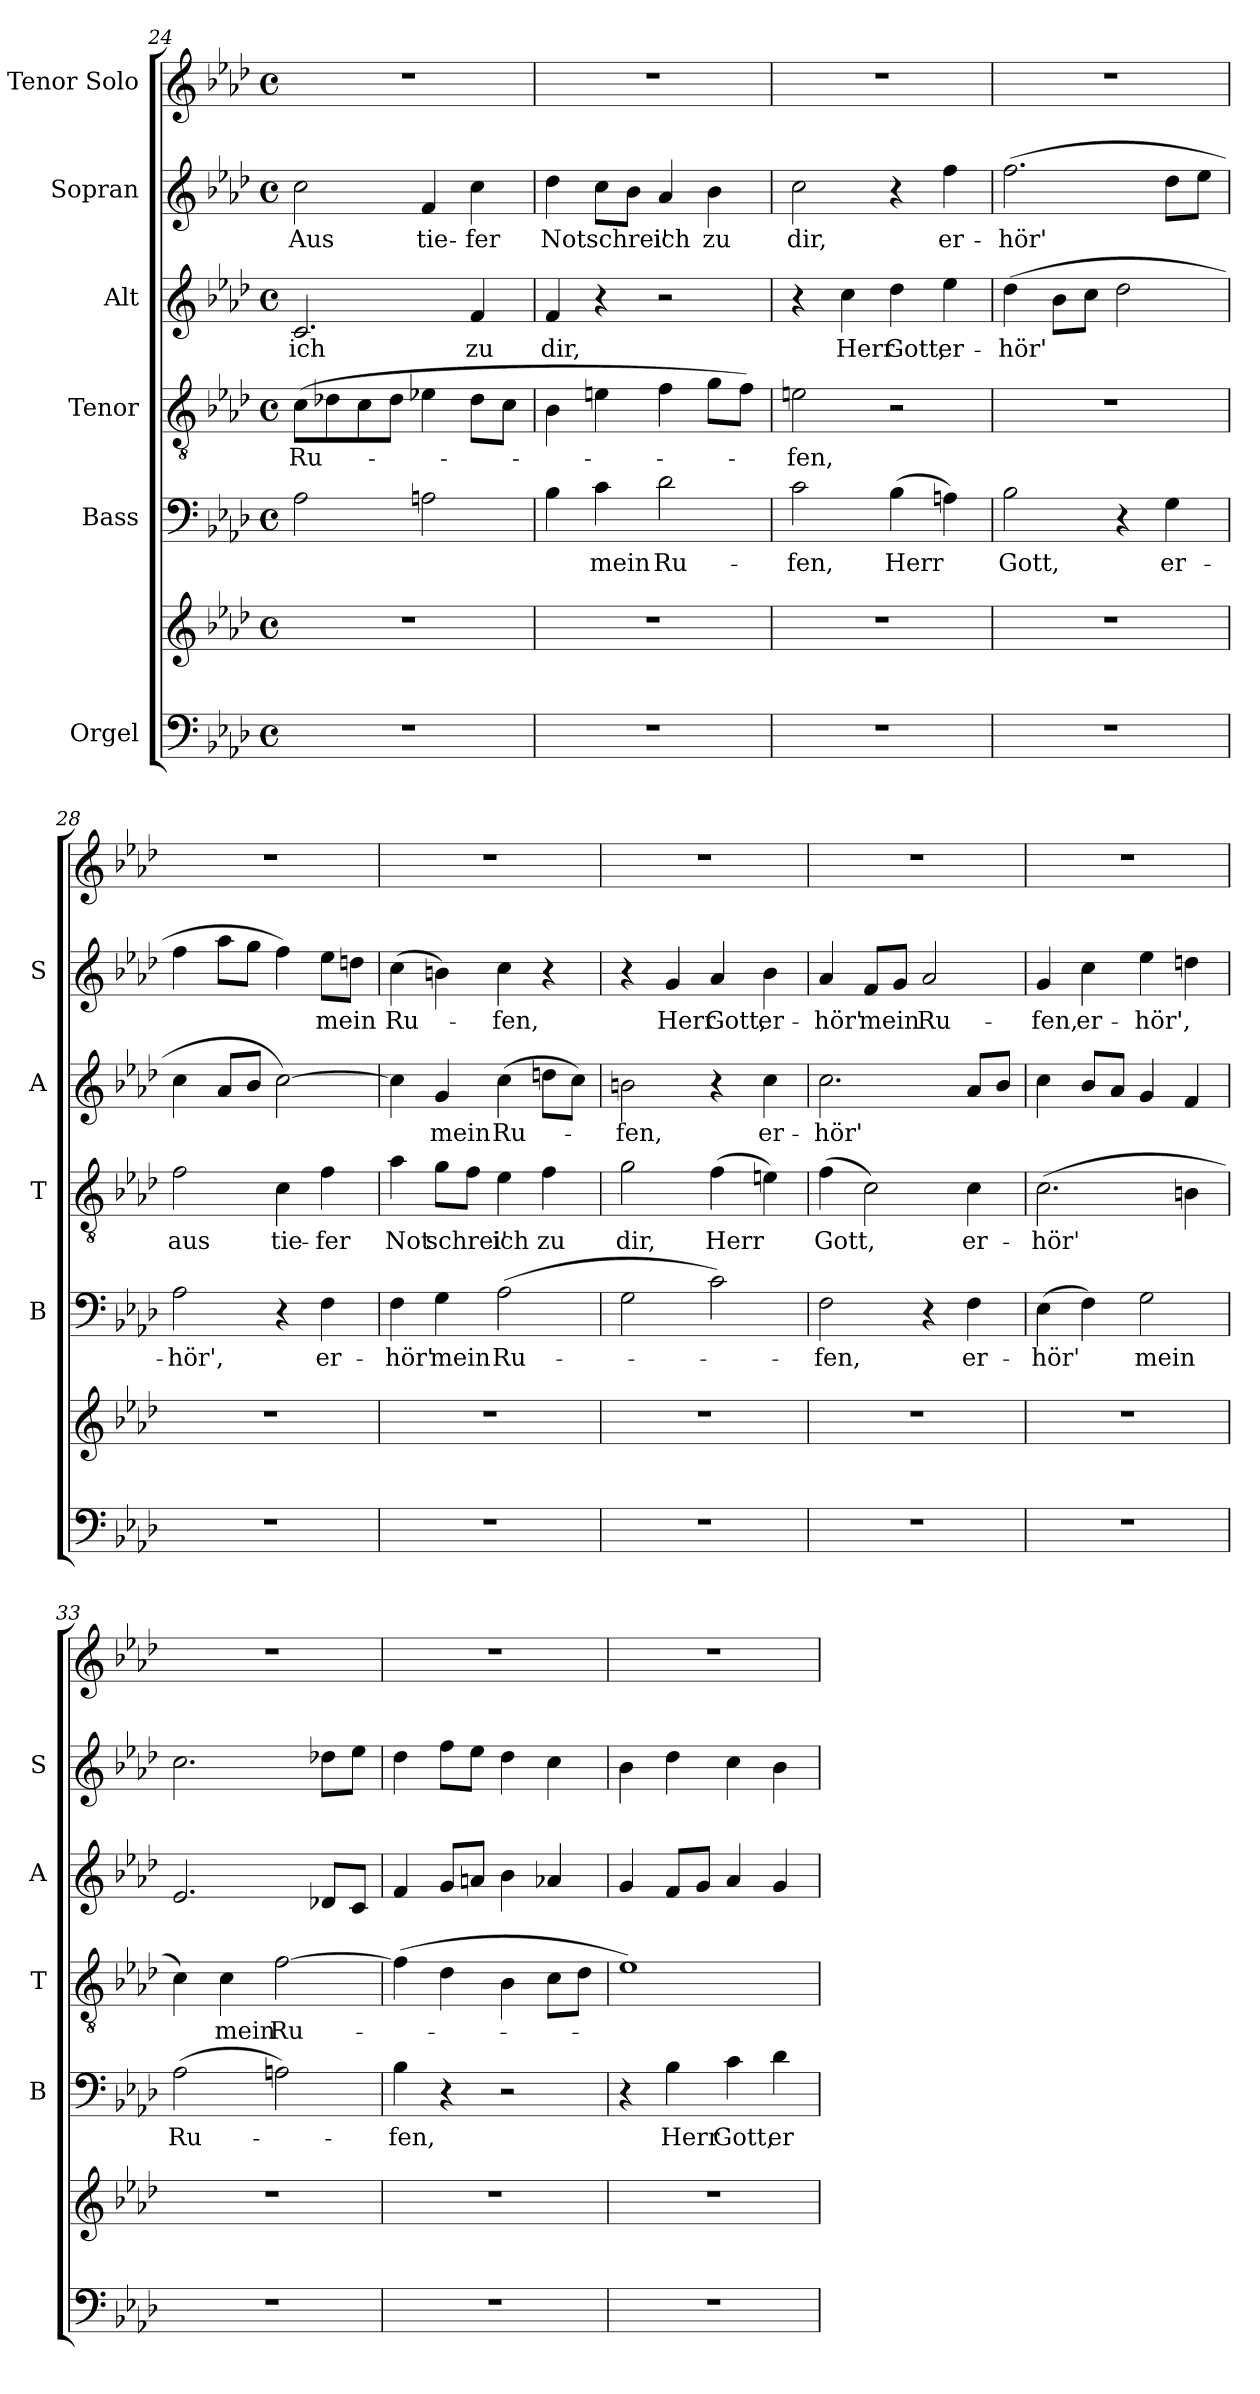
**kern	**kern	**kern	**text	**kern	**text	**kern	**text	**kern	**text	**kern
*part6	*part6	*part5	*part5	*part4	*part4	*part3	*part3	*part2	*part2	*part1
*staff7	*staff6	*staff5	*staff5	*staff4	*staff4	*staff3	*staff3	*staff2	*staff2	*staff1
*I"Orgel	*	*I"Bass	*	*I"Tenor	*	*I"Alt	*	*I"Sopran	*	*I"Tenor Solo
*	*	*I'B	*	*I'T	*	*I'A	*	*I'S	*	*
*clefF4	*clefG2	*clefF4	*	*clefGv2	*	*clefG2	*	*clefG2	*	*clefG2
*k[b-e-a-d-]	*k[b-e-a-d-]	*k[b-e-a-d-]	*	*k[b-e-a-d-]	*	*k[b-e-a-d-]	*	*k[b-e-a-d-]	*	*k[b-e-a-d-]
*M4/4	*M4/4	*M4/4	*	*M4/4	*	*M4/4	*	*M4/4	*	*M4/4
*met(c)	*met(c)	*met(c)	*	*met(c)	*	*met(c)	*	*met(c)	*	*met(c)
=24	=24	=24	=24	=24	=24	=24	=24	=24	=24	=24
1r	1r	2A-\	.	(8c\L	Ru-	2.c/	ich	2cc\	Aus	1r
.	.	.	.	8d-X\	.	.	.	.	.	.
.	.	.	.	8c\	.	.	.	.	.	.
.	.	.	.	8d-\J	.	.	.	.	.	.
.	.	2An\	.	4e-X\	.	.	.	4f/	tie-	.
.	.	.	.	8d-\L	.	4f/	zu	4cc\	-fer	.
.	.	.	.	8c\J	.	.	.	.	.	.
!!LO:LB:g=z
=25	=25	=25	=25	=25	=25	=25	=25	=25	=25	=25
1r	1r	4B-\	.	4B-\	.	4f/	dir,	4dd-\	Not	1r
.	.	4c\	mein	4en\	.	4r	.	8cc\L	schrei'	.
.	.	.	.	.	.	.	.	8b-\J	.	.
.	.	2d-\	Ru-	4f\	.	2r	.	4a-/	ich	.
.	.	.	.	8g\L	.	.	.	4b-\	zu	.
.	.	.	.	8f\J)	.	.	.	.	.	.
=26	=26	=26	=26	=26	=26	=26	=26	=26	=26	=26
1r	1r	2c\	-fen,	2en\	-fen,	4r	.	2cc\	dir,	1r
.	.	.	.	.	.	4cc\	Herr	.	.	.
.	.	(4B-\	Herr	2r	.	4dd-\	Gott,	4r	.	.
.	.	4An\)	.	.	.	4ee-\	er-	4ff\	er-	.
=27	=27	=27	=27	=27	=27	=27	=27	=27	=27	=27
1r	1r	2B-\	Gott,	1r	.	(4dd-\	-hör'	(2.ff\	-hör'	1r
.	.	.	.	.	.	8b-\L	.	.	.	.
.	.	.	.	.	.	8cc\J	.	.	.	.
.	.	4r	.	.	.	2dd-\	.	.	.	.
.	.	4G\	er-	.	.	.	.	8dd-\L	.	.
.	.	.	.	.	.	.	.	8ee-\J	.	.
=28	=28	=28	=28	=28	=28	=28	=28	=28	=28	=28
1r	1r	2A-\	-hör',	2f\	aus	4cc\	.	4ff\	.	1r
.	.	.	.	.	.	8a-/L	.	8aa-\L	.	.
.	.	.	.	.	.	8b-/J	.	8gg\J	.	.
.	.	4r	.	4c\	tie-	[2cc\)	.	4ff\)	.	.
.	.	4F\	er-	4f\	-fer	.	.	8ee-\L	mein	.
.	.	.	.	.	.	.	.	8ddn\J	.	.
!!LO:LB:g=z
=29	=29	=29	=29	=29	=29	=29	=29	=29	=29	=29
1r	1r	4F\	-hör'	4a-\	Not	4cc\]	.	(4cc\	Ru-	1r
.	.	4G\	mein	8g\L	schrei'	4g/	mein	4bn\)	.	.
.	.	.	.	8f\J	.	.	.	.	.	.
.	.	(>2A-\	Ru-	4e-\	ich	(4cc\	Ru-	4cc\	-fen,	.
.	.	.	.	4f\	zu	8ddn\L	.	4r	.	.
.	.	.	.	.	.	8cc\J)	.	.	.	.
=30	=30	=30	=30	=30	=30	=30	=30	=30	=30	=30
1r	1r	2G\	.	2g\	dir,	2bn\	-fen,	4r	.	1r
.	.	.	.	.	.	.	.	4g/	Herr	.
.	.	2c\)	.	(4f\	Herr	4r	.	4a-/	Gott,	.
.	.	.	.	4en\)	.	4cc\	er-	4b-\	er-	.
=31	=31	=31	=31	=31	=31	=31	=31	=31	=31	=31
1r	1r	2F\	-fen,	(4f\	Gott,	2.cc\	-hör'	4a-/	-hör'	1r
.	.	.	.	2c\)	.	.	.	8f/L	mein	.
.	.	.	.	.	.	.	.	8g/J	.	.
.	.	4r	.	.	.	.	.	2a-/	Ru-	.
.	.	4F\	er-	4c\	er-	8a-/L	.	.	.	.
.	.	.	.	.	.	8b-/J	.	.	.	.
=32	=32	=32	=32	=32	=32	=32	=32	=32	=32	=32
1r	1r	(4E-\	-hör'	(2.c\	-hör'	4cc\	.	4g/	-fen,	1r
.	.	4F\)	.	.	.	8b-/L	.	4cc\	er-	.
.	.	.	.	.	.	8a-/J	.	.	.	.
.	.	2G\	mein	.	.	4g/	.	4ee-\	-hör',	.
.	.	.	.	4Bn\	.	4f/	.	4ddn\	.	.
!!LO:PB:g=z
=33	=33	=33	=33	=33	=33	=33	=33	=33	=33	=33
1r	1r	(2A-\	Ru-	4c\)	.	2.e-/	.	2.cc\	.	1r
.	.	.	.	4c\	mein	.	.	.	.	.
.	.	2An\)	.	[2f\	Ru-	.	.	.	.	.
.	.	.	.	.	.	8d-X/L	.	8dd-X\L	.	.
.	.	.	.	.	.	8c/J	.	8ee-\J	.	.
=34	=34	=34	=34	=34	=34	=34	=34	=34	=34	=34
1r	1r	4B-\	-fen,	(4f\]	.	4f/	.	4dd-\	.	1r
.	.	4r	.	4d-\	.	8g/L	.	8ff\L	.	.
.	.	.	.	.	.	8an/J	.	8ee-\J	.	.
.	.	2r	.	4B-\	.	4b-\	.	4dd-\	.	.
.	.	.	.	8c\L	.	4a-X/	.	4cc\	.	.
.	.	.	.	8d-\J	.	.	.	.	.	.
=35	=35	=35	=35	=35	=35	=35	=35	=35	=35	=35
1r	1r	4r	.	1e-)	.	4g/	.	4b-\	.	1r
.	.	4B-\	Herr	.	.	8f/L	.	4dd-\	.	.
.	.	.	.	.	.	8g/J	.	.	.	.
.	.	4c\	Gott,	.	.	4a-/	.	4cc\	.	.
.	.	4d-\	er-	.	.	4g/	.	4b-\	.	.
=	=	=	=	=	=	=	=	=	=	=
*-	*-	*-	*-	*-	*-	*-	*-	*-	*-	*-
